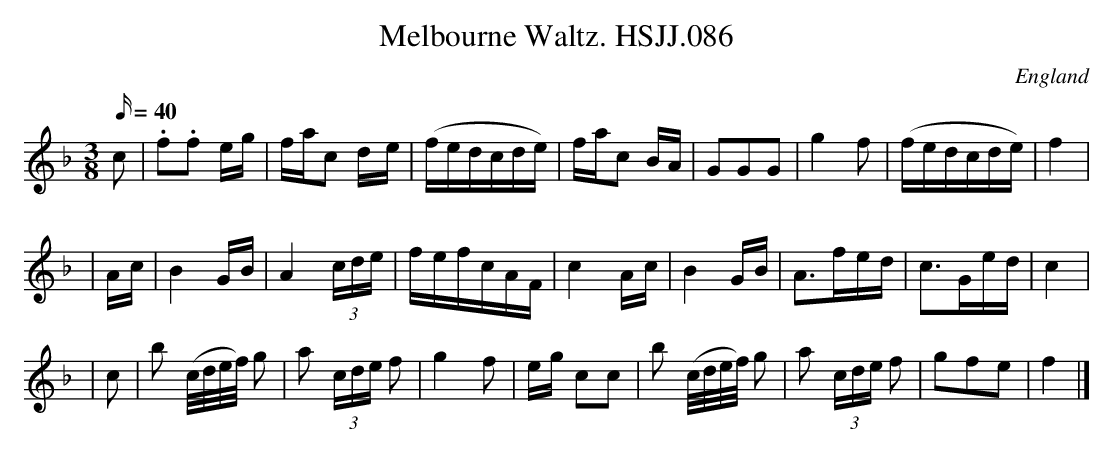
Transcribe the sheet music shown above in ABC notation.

X:1
T:Melbourne Waltz. HSJJ.086
M:3/8
L:1/16
Q:40
O:England
K:F
c2|.f2.f2 eg|fac2 d-e|(fedcde)|fac2 BA|G2G2G2|g4f2|(fedcde)|f4|!
|Ac|B4GB|A4(3cde|fefcAF|c4Ac|B4GB|A3fed|c3Ged|c4|!
|c2|b2 (c/d/e/f/) g2|a2 (3cde f2|g4f2|eg c2c2|b2 (c/d/e/f/) g2|a2 (3cde
f2|g2f2e2|f4|]
